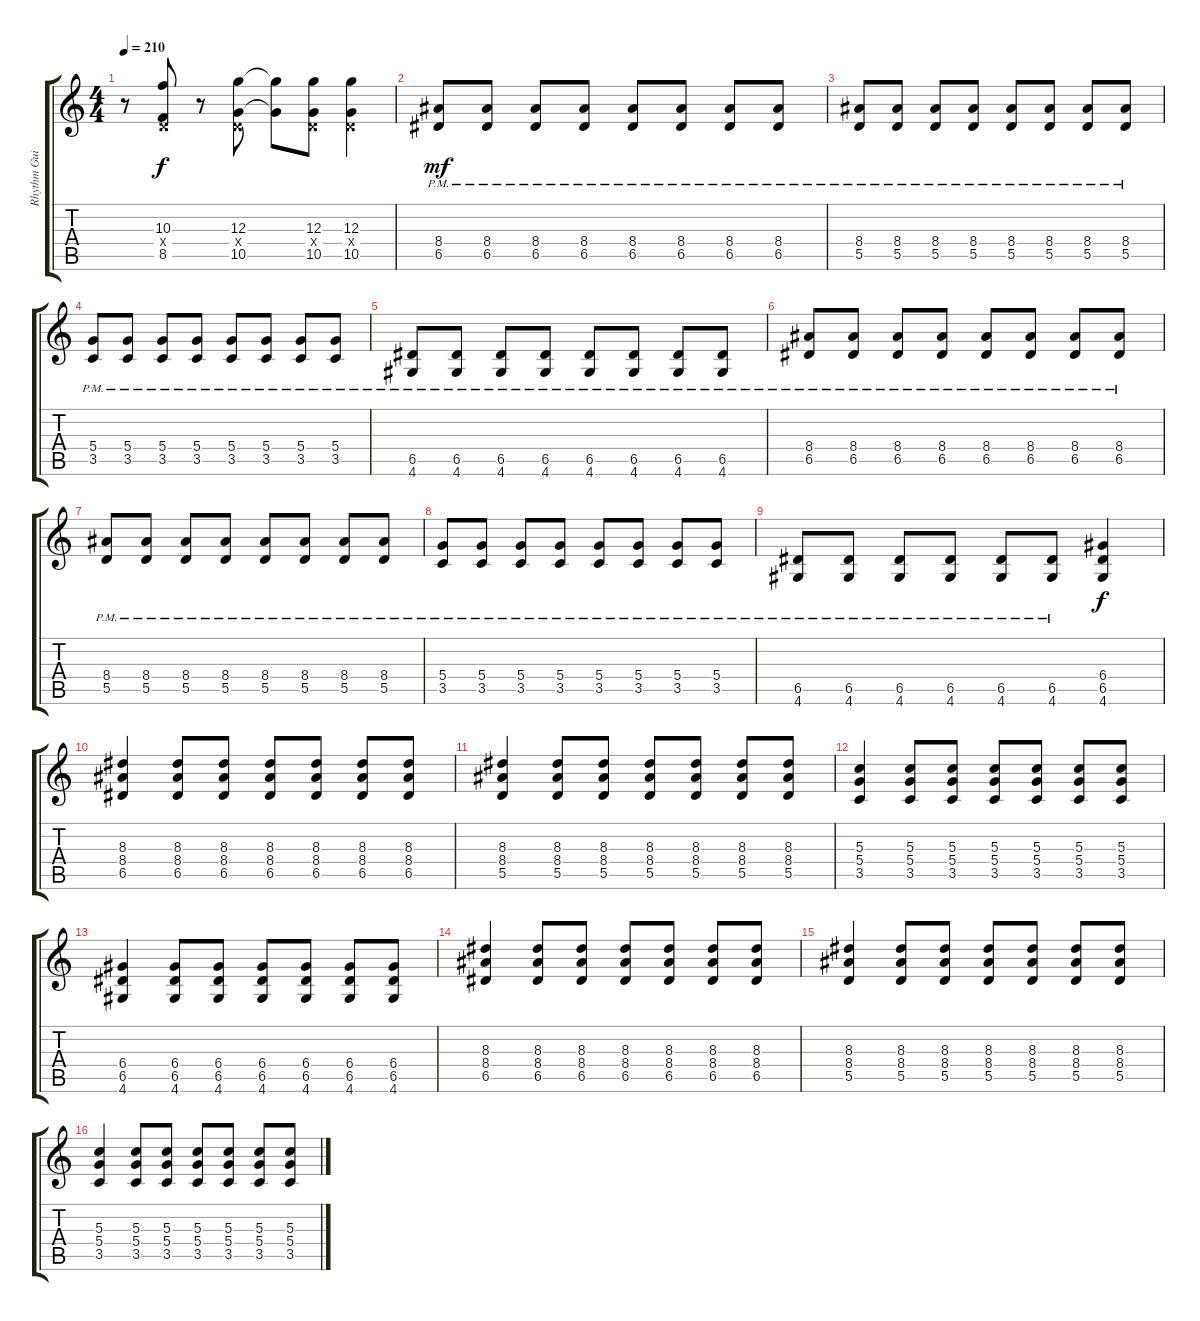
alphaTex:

\track ("Rhythm Guitar  " "Rhythm Gui") {instrument overdrivenguitar}
\staff {score tabs}
\tuning (E4 B3 G3 D3 A2 E2) {hide}
\ts (4 4)
\tempo 210
\clef g2
\ks c
r.8{dy f} (10.3 0.4{x} 8.5).8 r.8 (12.3 0.4{x} 10.5).8 (12.3{t} 10.5{t}).8 (12.3 0.4{x} 10.5).8 (12.3 0.4{x} 10.5).4 |
(8.4{pm} 6.5{pm}).8{dy mf} (8.4{pm} 6.5{pm}).8 (8.4{pm} 6.5{pm}).8 (8.4{pm} 6.5{pm}).8 (8.4{pm} 6.5{pm}).8 (8.4{pm} 6.5{pm}).8 (8.4{pm} 6.5{pm}).8 (8.4{pm} 6.5{pm}).8 |
(8.4{pm} 5.5{pm}).8 (8.4{pm} 5.5{pm}).8 (8.4{pm} 5.5{pm}).8 (8.4{pm} 5.5{pm}).8 (8.4{pm} 5.5{pm}).8 (8.4{pm} 5.5{pm}).8 (8.4{pm} 5.5{pm}).8 (8.4{pm} 5.5{pm}).8 |
(5.4{pm} 3.5{pm}).8 (5.4{pm} 3.5{pm}).8 (5.4{pm} 3.5{pm}).8 (5.4{pm} 3.5{pm}).8 (5.4{pm} 3.5{pm}).8 (5.4{pm} 3.5{pm}).8 (5.4{pm} 3.5{pm}).8 (5.4{pm} 3.5{pm}).8 |
(6.5{pm} 4.6{pm}).8 (6.5{pm} 4.6{pm}).8 (6.5{pm} 4.6{pm}).8 (6.5{pm} 4.6{pm}).8 (6.5{pm} 4.6{pm}).8 (6.5{pm} 4.6{pm}).8 (6.5{pm} 4.6{pm}).8 (6.5{pm} 4.6{pm}).8 |
(8.4{pm} 6.5{pm}).8 (8.4{pm} 6.5{pm}).8 (8.4{pm} 6.5{pm}).8 (8.4{pm} 6.5{pm}).8 (8.4{pm} 6.5{pm}).8 (8.4{pm} 6.5{pm}).8 (8.4{pm} 6.5{pm}).8 (8.4{pm} 6.5{pm}).8 |
(8.4{pm} 5.5{pm}).8 (8.4{pm} 5.5{pm}).8 (8.4{pm} 5.5{pm}).8 (8.4{pm} 5.5{pm}).8 (8.4{pm} 5.5{pm}).8 (8.4{pm} 5.5{pm}).8 (8.4{pm} 5.5{pm}).8 (8.4{pm} 5.5{pm}).8 |
(5.4{pm} 3.5{pm}).8 (5.4{pm} 3.5{pm}).8 (5.4{pm} 3.5{pm}).8 (5.4{pm} 3.5{pm}).8 (5.4{pm} 3.5{pm}).8 (5.4{pm} 3.5{pm}).8 (5.4{pm} 3.5{pm}).8 (5.4{pm} 3.5{pm}).8 |
(6.5{pm} 4.6{pm}).8 (6.5{pm} 4.6{pm}).8 (6.5{pm} 4.6{pm}).8 (6.5{pm} 4.6{pm}).8 (6.5{pm} 4.6{pm}).8 (6.5{pm} 4.6{pm}).8 (6.4 6.5 4.6).4{dy f} |
(8.3 8.4 6.5).4 (8.3 8.4 6.5).8 (8.3 8.4 6.5).8 (8.3 8.4 6.5).8 (8.3 8.4 6.5).8 (8.3 8.4 6.5).8 (8.3 8.4 6.5).8 |
(8.3 8.4 5.5).4 (8.3 8.4 5.5).8 (8.3 8.4 5.5).8 (8.3 8.4 5.5).8 (8.3 8.4 5.5).8 (8.3 8.4 5.5).8 (8.3 8.4 5.5).8 |
(5.3 5.4 3.5).4 (5.3 5.4 3.5).8 (5.3 5.4 3.5).8 (5.3 5.4 3.5).8 (5.3 5.4 3.5).8 (5.3 5.4 3.5).8 (5.3 5.4 3.5).8 |
(6.4 6.5 4.6).4 (6.4 6.5 4.6).8 (6.4 6.5 4.6).8 (6.4 6.5 4.6).8 (6.4 6.5 4.6).8 (6.4 6.5 4.6).8 (6.4 6.5 4.6).8 |
(8.3 8.4 6.5).4 (8.3 8.4 6.5).8 (8.3 8.4 6.5).8 (8.3 8.4 6.5).8 (8.3 8.4 6.5).8 (8.3 8.4 6.5).8 (8.3 8.4 6.5).8 |
(8.3 8.4 5.5).4 (8.3 8.4 5.5).8 (8.3 8.4 5.5).8 (8.3 8.4 5.5).8 (8.3 8.4 5.5).8 (8.3 8.4 5.5).8 (8.3 8.4 5.5).8 |
(5.3 5.4 3.5).4 (5.3 5.4 3.5).8 (5.3 5.4 3.5).8 (5.3 5.4 3.5).8 (5.3 5.4 3.5).8 (5.3 5.4 3.5).8 (5.3 5.4 3.5).8
